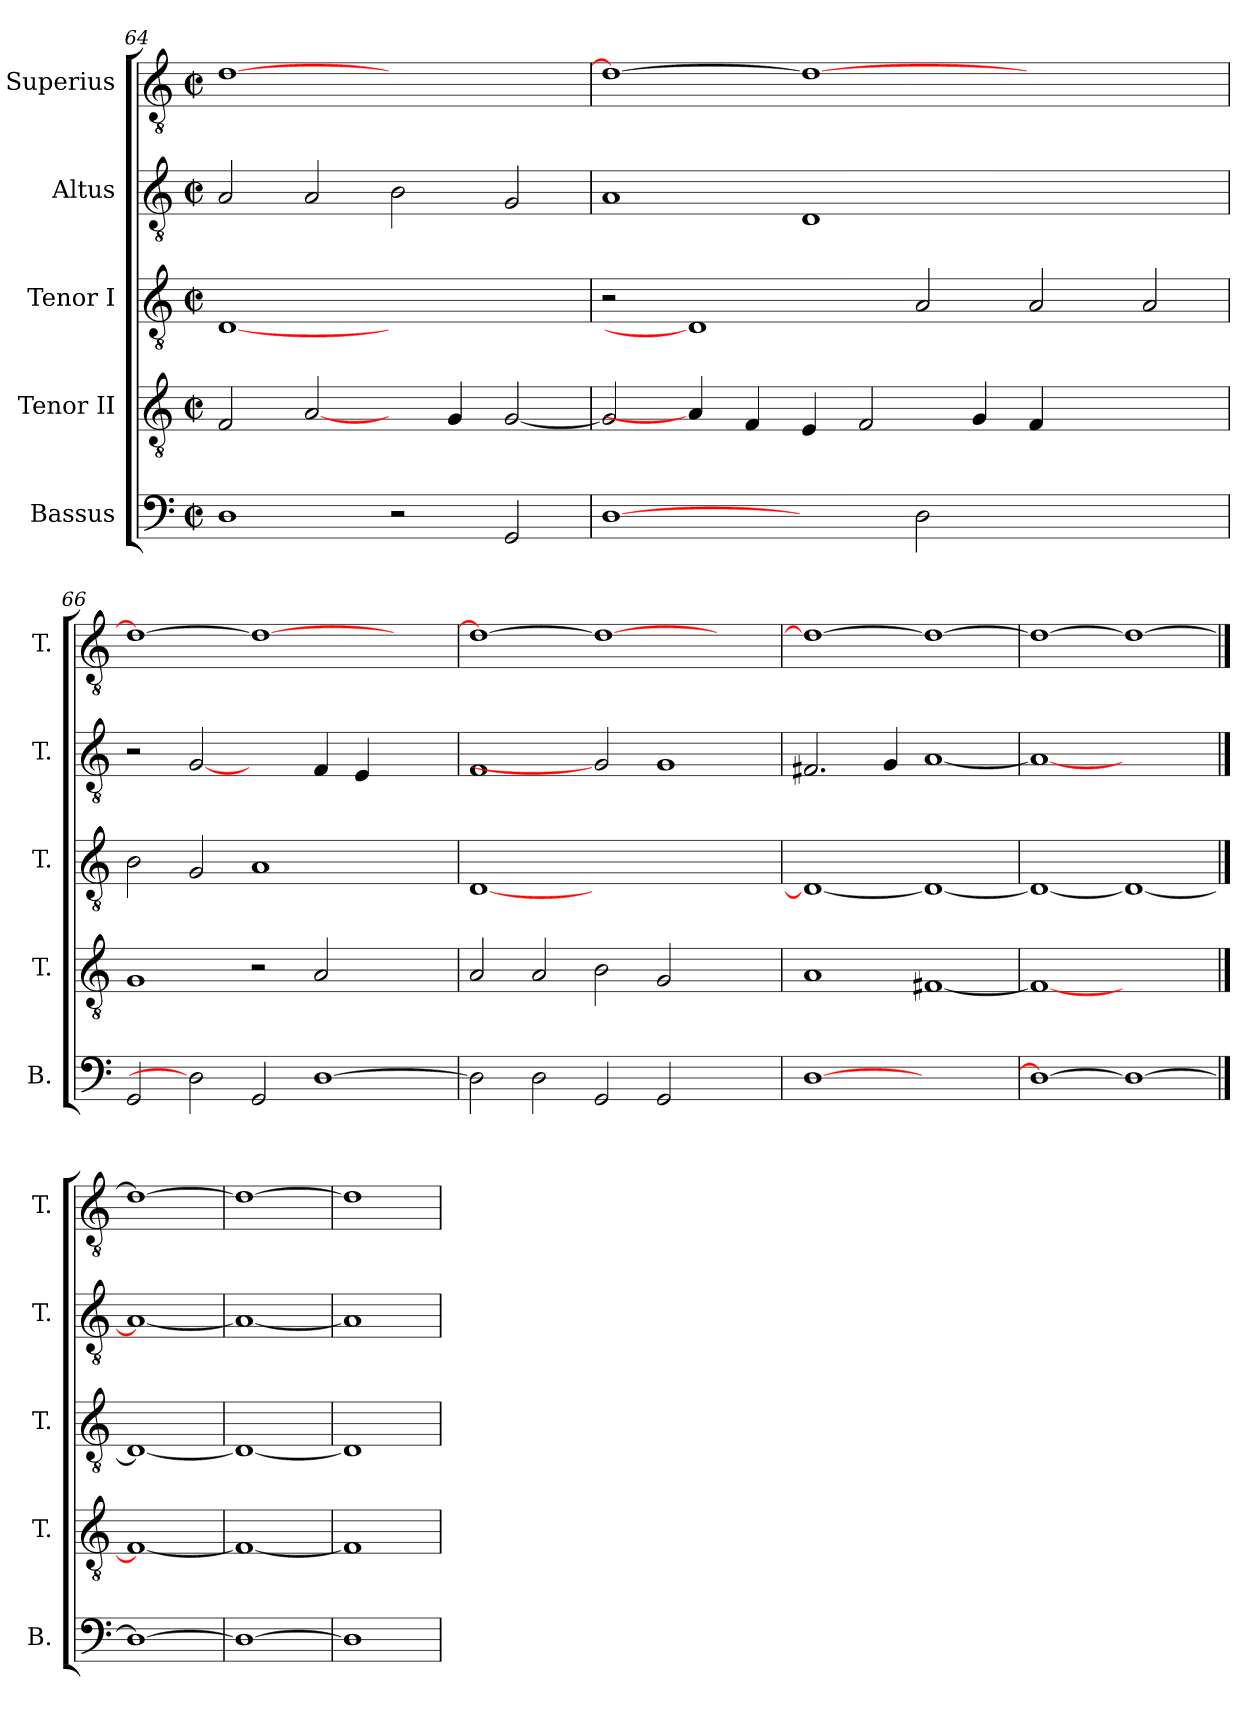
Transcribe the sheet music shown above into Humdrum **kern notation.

**kern	**kern	**kern	**kern	**kern
*part5	*part4	*part3	*part2	*part1
*staff5	*staff4	*staff3	*staff2	*staff1
*I"Bassus	*I"Tenor II	*I"Tenor I	*I"Altus	*I"Superius
*I'B.	*I'T.	*I'T.	*I'T.	*I'T.
*clefF4	*clefGv2	*clefGv2	*clefGv2	*clefGv2
*	*ITrd7c12	*ITrd7c12	*ITrd7c12	*ITrd7c12
*k[]	*k[]	*k[]	*k[]	*k[]
*C:	*C:	*C:	*C:	*C:
*M2/2	*M2/2	*M2/2	*M2/2	*M2/2
*met(c|)	*met(c|)	*met(c|)	*met(c|)	*met(c|)
=64	=64	=64	=64	=64
1Di	2FFi/	[1DDi	2AAi/	[>1Di
.	[2AAi/	.	2AAi/	.
2r	4ryy	1ryy	2BBi\	1ryy
.	4GGi/	.	.	.
2GGi/	[<2GGi/	.	2GGi/	.
=65	=65	=65	=65	=65
[1Di	2GGi/]	2r	1AAi	1Di_>
.	4AAi/]	1DDi]	.	.
.	4FFi/	.	.	.
2ryy	4EEi/	.	1DDi	1Di_
.	2FFi/	.	.	.
2Di\	.	2AAi/	.	.
.	4GGi/	.	.	.
1ryy	4FFi/	2AAi/	1ryy	1ryy
.	2.ryy	.	.	.
.	.	2AAi/	.	.
!!LO:PB:g=z
=66	=66	=66	=66	=66
2GGi/	1GGi	2BBi\	2r	1Di_>
2Di]	.	2GGi/	[2GGi	.
2GGi/	2r	1AAi	2ryy	1Di_
[>1Di	2AAi/	.	4FFi/	.
.	.	.	4EEi/	.
.	2ryy	2ryy	2ryy	2ryy
=67	=67	=67	=67	=67
2Di\]	2AAi/	[<1DDi	1FFi	1Di_>
2Di\	2AAi/	.	.	.
2GGi/	2BBi\	1.ryy	2GGi]	1Di_
2GGi/	2GGi/	.	1GGi	.
2ryy	2ryy	.	.	2ryy
=68	=68	=68	=68	=68
[>1Di	1AAi	1DDi_<	2.FF#Xi/	1Di_>
.	.	.	4GGi/	.
1ryy	[<1FF#Xi	1DDi_	[<1AAi	1Di_
=69	=69	=69	=69	=69
1Di_>	1FF#i_<	1DDi_<	1AAi_<	1Di_>
1Di_	1ryy	1DDi_	1ryy	1Di_
==70	==70	==70	==70	==70
1Di_	1FF#i_	1DDi_	1AAi_	1Di_
=71	=71	=71	=71	=71
1Di_	1FF#i_	1DDi_	1AAi_	1Di_
=72	=72	=72	=72	=72
1Di]	1FF#i]	1DDi]	1AAi]	1Di]
=	=	=	=	=
*-	*-	*-	*-	*-
